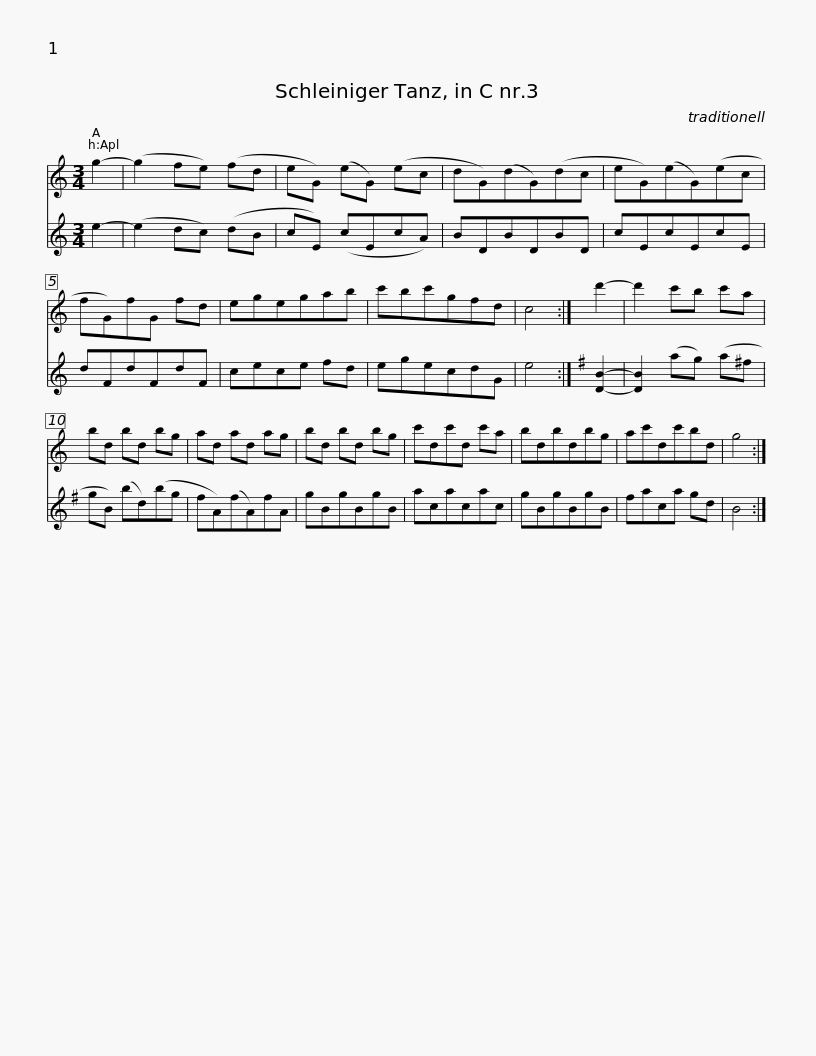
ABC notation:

X:1
%%score 1 2
L:1/8
M:3/4
I:linebreak $
K:C
V:1 treble
V:2 treble
V:1
 g2- | (g2 fe) (fd | eG) (eG) (ec | dG)(dG)(dc | eG)(eG)(ec | %5
 fG)fG fd | egegab | c'bc'gfd |$ c4 :| d'2- | %10
 d'2 c'b c'a | bd bd bg | ad ad ag | bd bd bg | c'dc'd c'a | %15
 bdbdbg |$ ac'dc'bd | g4 :| %18
V:2
 e2- | (e2 dc) (dB | cE) (cEcA) | BDBDBD | cEcEcE | %5
 dFdFdF | cece fd | egecdG |$ e4 :|[K:G] [DB]2- | %10
 [DB]2 (ag) (a^f | gB) (bd)(bg | fA)(fA)fA | gBgBgB | acacac | %15
 gBgBgB |$ faca gd | B4 :| %18
